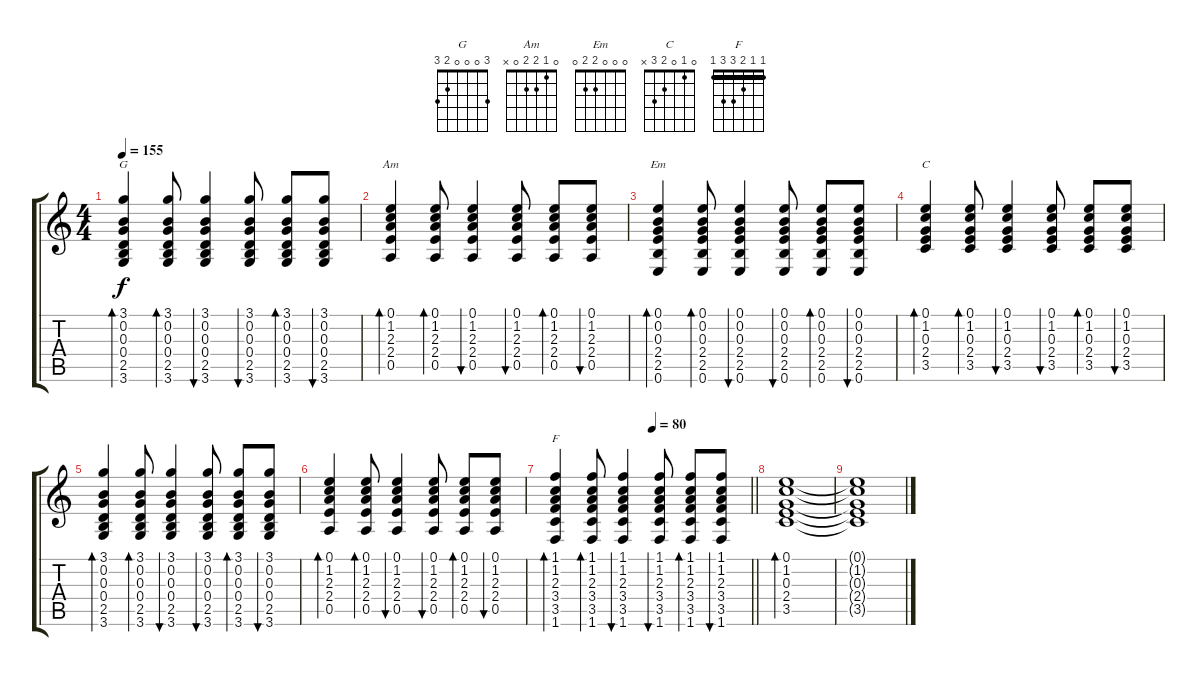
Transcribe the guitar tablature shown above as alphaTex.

\track "" {instrument acousticguitarnylon}
\staff {score tabs}
\tuning (E4 B3 G3 D3 A2 E2) {hide}
\chord ("G" 3 0 0 0 2 3)
\chord ("Am" 0 1 2 2 0 x)
\chord ("Em" 0 0 0 2 2 0)
\chord ("C" 0 1 0 2 3 x)
\chord ("F" 1 1 2 3 3 1) {barre 1}
\ts (4 4)
\tempo 155
\clef g2
\ks c
(3.1 0.2 0.3 0.4 2.5 3.6).4{bd 60 ch "G" dy f} (3.1 0.2 0.3 0.4 2.5 3.6).8{bd 60} (3.1 0.2 0.3 0.4 2.5 3.6).4{bu 60} (3.1 0.2 0.3 0.4 2.5 3.6).8{bu 60} (3.1 0.2 0.3 0.4 2.5 3.6).8{bd 60} (3.1 0.2 0.3 0.4 2.5 3.6).8{bu 60} |
(0.1 1.2 2.3 2.4 0.5).4{bd 60 ch "Am"} (0.1 1.2 2.3 2.4 0.5).8{bd 60} (0.1 1.2 2.3 2.4 0.5).4{bu 60} (0.1 1.2 2.3 2.4 0.5).8{bu 60} (0.1 1.2 2.3 2.4 0.5).8{bd 60} (0.1 1.2 2.3 2.4 0.5).8{bu 60} |
(0.1 0.2 0.3 2.4 2.5 0.6).4{bd 60 ch "Em"} (0.1 0.2 0.3 2.4 2.5 0.6).8{bd 60} (0.1 0.2 0.3 2.4 2.5 0.6).4{bu 60} (0.1 0.2 0.3 2.4 2.5 0.6).8{bu 60} (0.1 0.2 0.3 2.4 2.5 0.6).8{bd 60} (0.1 0.2 0.3 2.4 2.5 0.6).8{bu 60} |
(0.1 1.2 0.3 2.4 3.5).4{bd 60 ch "C"} (0.1 1.2 0.3 2.4 3.5).8{bd 60} (0.1 1.2 0.3 2.4 3.5).4{bu 60} (0.1 1.2 0.3 2.4 3.5).8{bu 60} (0.1 1.2 0.3 2.4 3.5).8{bd 60} (0.1 1.2 0.3 2.4 3.5).8{bu 60} |
(3.1 0.2 0.3 0.4 2.5 3.6).4{bd 60} (3.1 0.2 0.3 0.4 2.5 3.6).8{bd 60} (3.1 0.2 0.3 0.4 2.5 3.6).4{bu 60} (3.1 0.2 0.3 0.4 2.5 3.6).8{bu 60} (3.1 0.2 0.3 0.4 2.5 3.6).8{bd 60} (3.1 0.2 0.3 0.4 2.5 3.6).8{bu 60} |
(0.1 1.2 2.3 2.4 0.5).4{bd 60} (0.1 1.2 2.3 2.4 0.5).8{bd 60} (0.1 1.2 2.3 2.4 0.5).4{bu 60} (0.1 1.2 2.3 2.4 0.5).8{bu 60} (0.1 1.2 2.3 2.4 0.5).8{bd 60} (0.1 1.2 2.3 2.4 0.5).8{bu 60} |
\tempo (80 0.5)
\barLineRight lightlight
(1.1 1.2 2.3 3.4 3.5 1.6).4{bd 60 ch "F"} (1.1 1.2 2.3 3.4 3.5 1.6).8{bd 60} (1.1 1.2 2.3 3.4 3.5 1.6).4{bu 60} (1.1 1.2 2.3 3.4 3.5 1.6).8{bu 60} (1.1 1.2 2.3 3.4 3.5 1.6).8{bd 60} (1.1 1.2 2.3 3.4 3.5 1.6).8{bu 60} |
(0.1 1.2 0.3 2.4 3.5).1{bd 60} |
(0.1{t} 1.2{t} 0.3{t} 2.4{t} 3.5{t}).1
